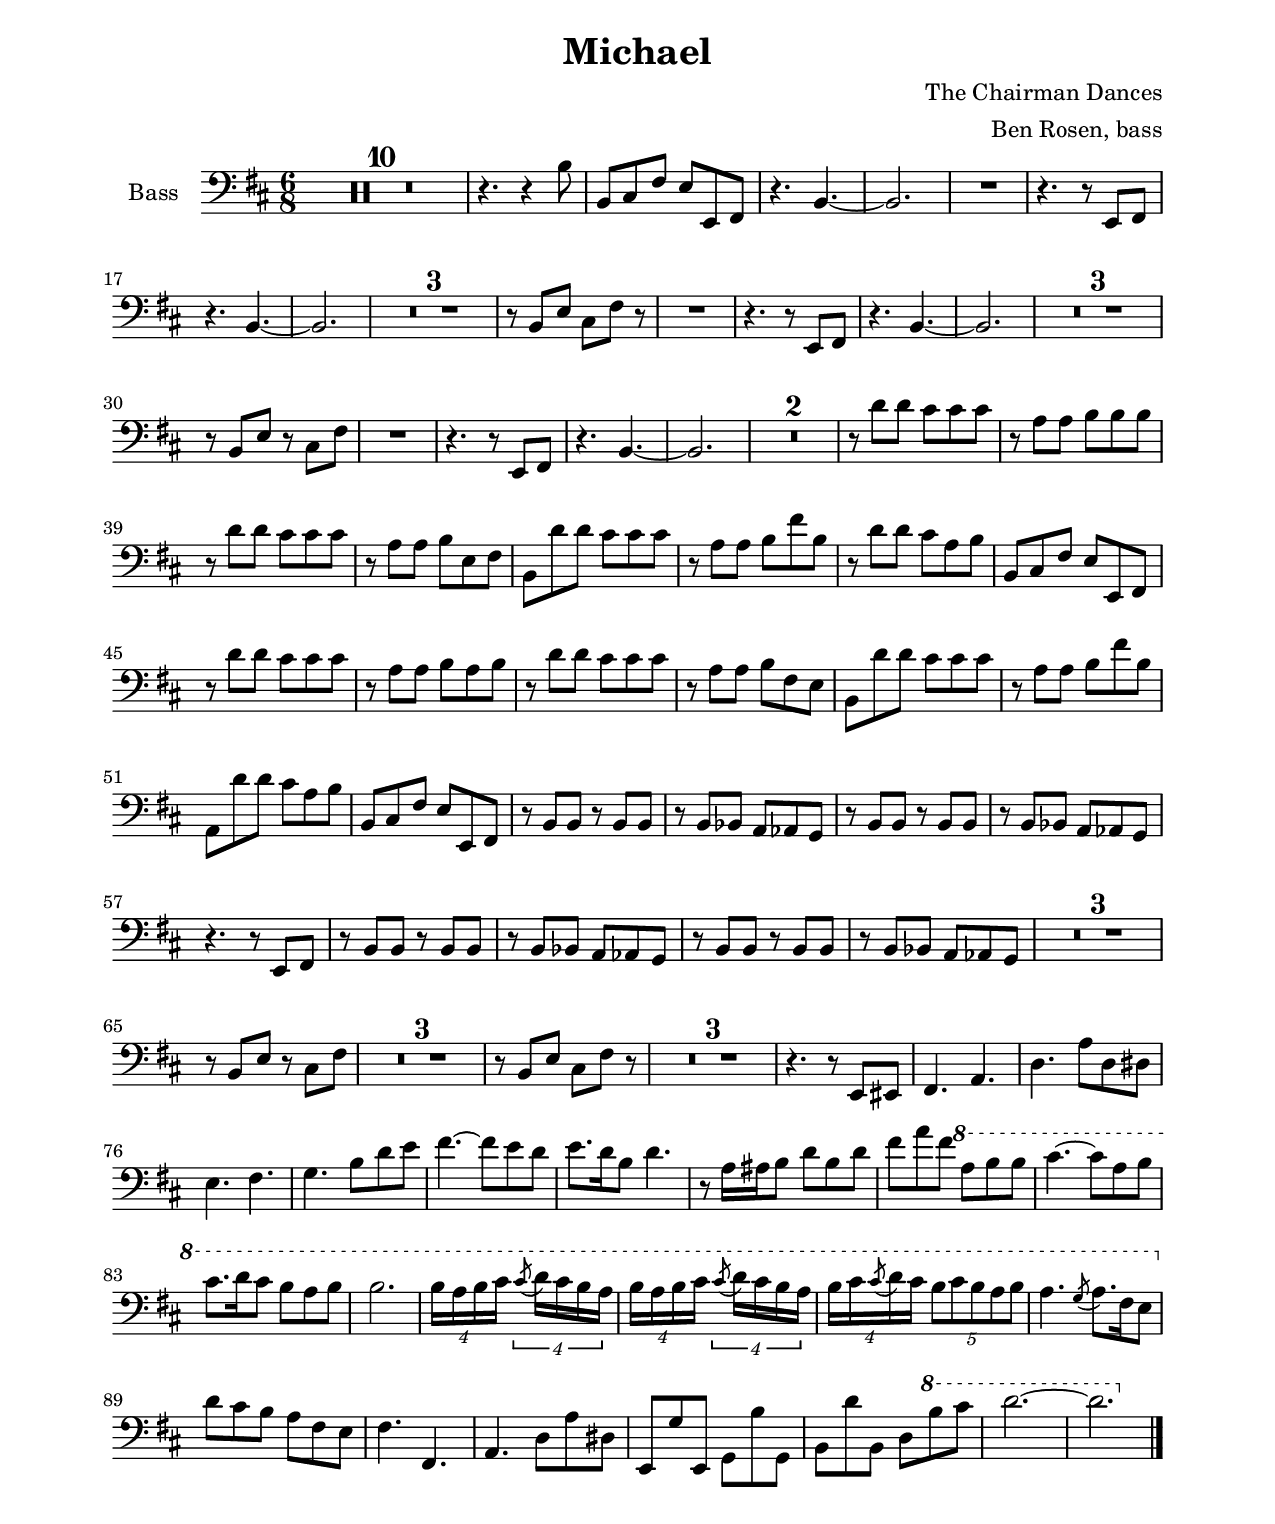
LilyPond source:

\version "2.24.0"

\include "settings.ily"

\header {
  title = "Michael"
  composer = "The Chairman Dances"
  arranger = "Ben Rosen, bass"
}

music = \relative b {
  \key b \minor
  \time 6/8
  \clef "bass"

  | R2 * 15

  | r4. r4 b8
  | b,8 cs8 fs8 e8 e,8 fs8

  | r4. b4. ~
  | b2.
  | R2.

  | r4. r8 e,8 fs8
  | r4. b4. ~
  | b2.

  | R2. * 3

  | r8 b8 e8 cs8 fs8 r8

  | R2.

  | r4. r8 e,8 fs8
  | r4. b4. ~
  | b2.

  | R2. * 3

  | r8 b8 e8 r8 cs8 fs8

  | R2.

  | r4. r8 e,8 fs8

  | r4. b4. ~
  | b2.

  | R1.

  | r8 d'8 d8 cs8 cs8 cs8
  | r8 a8 a8 b8 b8 b8
  | r8 d8 d8 cs8 cs8 cs8
  | r8 a8 a8 b8 e,8 fs8

  | b,8 d'8 d8 cs8 cs8 cs8
  | r8 a8 a8 b8 fs'8 b,8
  | r8 d8 d8 cs8 a8 b8
  | b,8 cs8 fs8 e8 e,8 fs8

  | r8 d''8 d8 cs8 cs8 cs8
  | r8 a8 a8 b8 a8 b8
  | r8 d8 d8 cs8 cs8 cs8
  | r8 a8 a8 b8 fs8 e8

  | b8 d'8 d8 cs8 cs8 cs8
  | r8 a8 a8 b8 fs'8 b,8
  | a,8 d'8 d8 cs8 a8 b8
  | b,8 cs8 fs8 e8 e,8 fs8

  | r8 b8 b8 r8 b8 b8
  | r8 b8 bf8 a8 af8 g8
  | r8 b8 b8 r8 b8 b8
  | r8 b8 bf8 a8 af8 g8

  | r4. r8 e8 fs8
  | r8 b8 b8 r8 b8 b8
  | r8 b8 bf8 a8 af8 g8
  | r8 b8 b8 r8 b8 b8

  | r8 b8 bf8 a8 af8 g8

  | R2. * 3

  | r8 b8 e8 r8 cs8 fs8

  | R2. * 3

  | r8 b,8 e8 cs8 fs8 r8

  | R2. * 3

  | r4. r8 e,8 es8

  | fs4. a4.
  | d4. a'8 d,8 ds8
  | e4. fs4.
  | g4. b8 d8 e8

  | fs4. ~ fs8 e8 d8
  | e8. d16 b8 d4.
  | r8 a16 as16 b8 d8 b8 d8
  | fs8 a8 fs8
    \ottava #1 a8 b8 b8

  | cs4. ~ cs8 a8 b8
  | cs8. d16 cs8 b8 a8 b8
  | b2.
  | \tuplet 4/6 { b16 a16 b16 cs16 }

  | \tuplet 4/6 { \acciaccatura { cs8 } d16 cs16 b16 a16 }
  | \tuplet 4/6 { b16 a16 b16 cs16 }
  | \tuplet 4/6  { \acciaccatura { cs8 } d16 cs16 b16 a16 }
  | \tuplet 4/6 { b16 cs16 \acciaccatura { cs8 } d16 cs16 }
    \tuplet 5/3 { b8 cs8 b8 a8 b8 }
  | a4. \acciaccatura { g8 } a8. fs16 e8
    \ottava #0
  | d8 cs8 b8 a8 fs8 e8
  | fs4. fs,4.

  | a4. d8 a'8 ds,8
  | e,8 g'8 e,8 g8 b'8 g,8
  | b8 d'8 b,8 d8
    \ottava #1 b''8 cs8
  | d2. ~

  | d2.

  \bar "|."
}

\score {
  \new Staff \with {
    instrumentName = "Bass"
  } {
    \compressMMRests
    \music
  }
}
